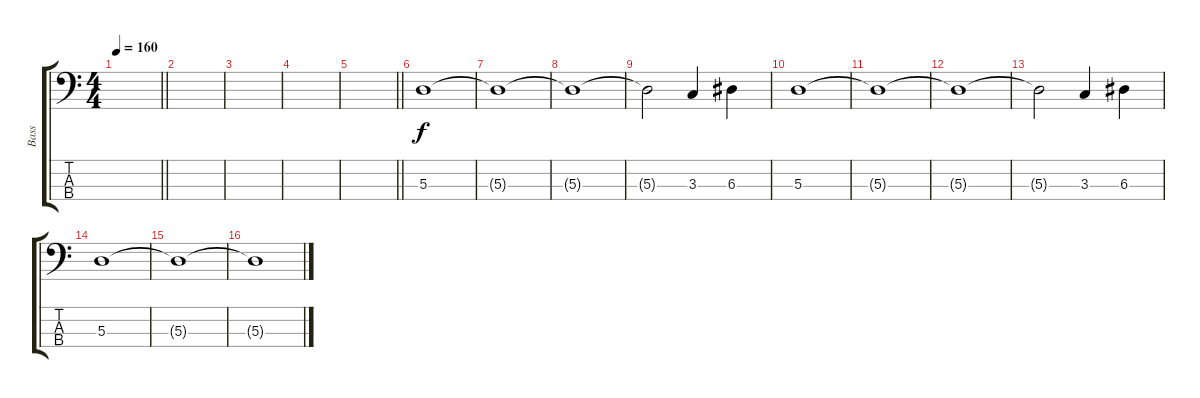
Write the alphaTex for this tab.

\track ("Bass" "Bass") {instrument electricbasspick}
\staff {score tabs}
\tuning (G2 D2 A1 E1) {hide}
\ts (4 4)
\tempo 160
\clef f4
\barLineRight lightlight
\ks c
|
\section ("" "")
|
|
|
\barLineRight lightlight
|
\section ("" "")
5.3.1 |
5.3{t}.1 |
5.3{t}.1 |
5.3{t}.2 3.3.4 6.3.4 |
5.3.1 |
5.3{t}.1 |
5.3{t}.1 |
5.3{t}.2 3.3.4 6.3.4 |
5.3.1 |
5.3{t}.1 |
5.3{t}.1
